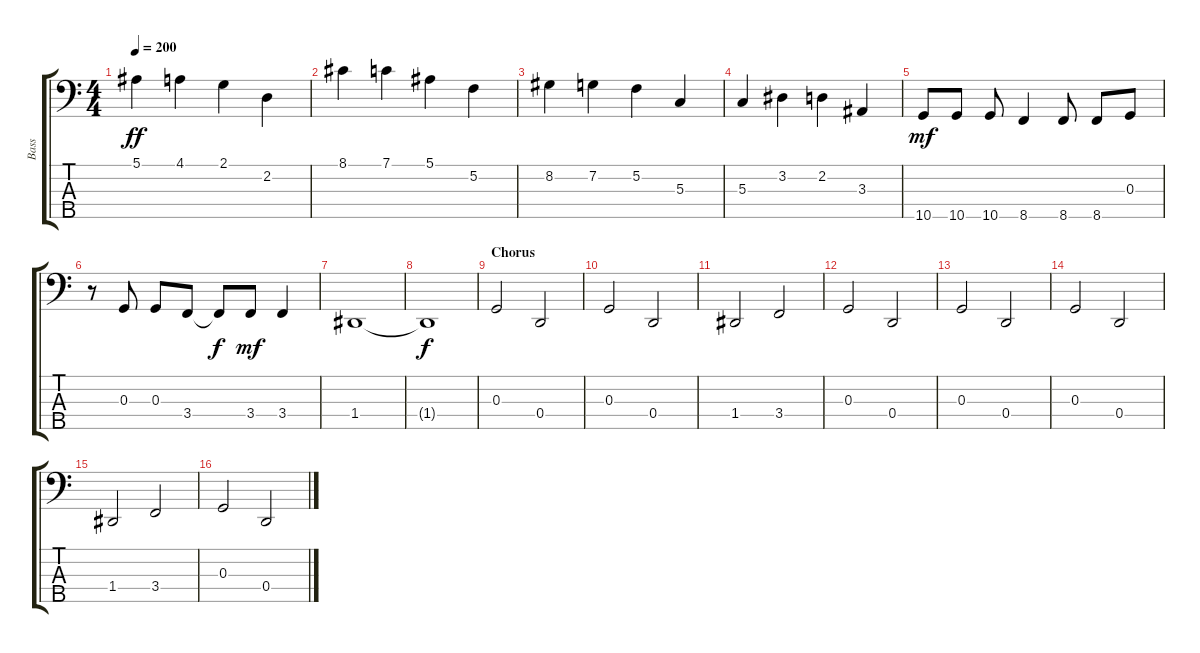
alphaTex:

\track ("Bass" "Bass") {instrument electricbasspick}
\staff {score tabs}
\tuning (F2 C2 G1 D1 A0) {hide}
\ts (4 4)
\tempo 200
\clef f4
\ks c
5.1.4{dy ff} 4.1.4 2.1.4 2.2.4 |
8.1.4 7.1.4 5.1.4 5.2.4 |
8.2.4 7.2.4 5.2.4 5.3.4 |
5.3.4 3.2.4 2.2.4 3.3.4 |
10.5.8{dy mf} 10.5.8 10.5.8 8.5.4 8.5.8 8.5.8 0.3.8 |
r.8 0.3.8 0.3.8 3.4.8 3.4{t}.8{dy f} 3.4.8{dy mf} 3.4.4 |
1.4.1 |
1.4{t}.1{dy f} |
\section ("" "Chorus")
0.3.2 0.4.2 |
0.3.2 0.4.2 |
1.4.2 3.4.2 |
0.3.2 0.4.2 |
0.3.2 0.4.2 |
0.3.2 0.4.2 |
1.4.2 3.4.2 |
0.3.2 0.4.2
